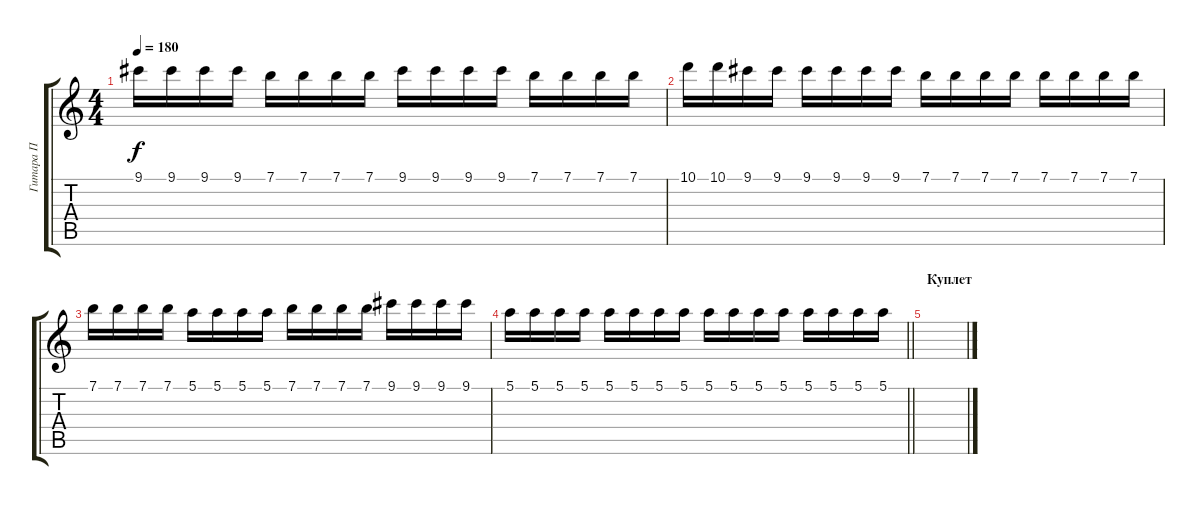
\track ("Гитара П" "Гитара П") {instrument overdrivenguitar}
\staff {score tabs}
\tuning (E4 B3 G3 D3 A2 E2) {hide}
\ts (4 4)
\tempo 180
\clef g2
\ks c
9.1.16{dy f} 9.1.16 9.1.16 9.1.16 7.1.16 7.1.16 7.1.16 7.1.16 9.1.16 9.1.16 9.1.16 9.1.16 7.1.16 7.1.16 7.1.16 7.1.16 |
10.1.16 10.1.16 9.1.16 9.1.16 9.1.16 9.1.16 9.1.16 9.1.16 7.1.16 7.1.16 7.1.16 7.1.16 7.1.16 7.1.16 7.1.16 7.1.16 |
7.1.16 7.1.16 7.1.16 7.1.16 5.1.16 5.1.16 5.1.16 5.1.16 7.1.16 7.1.16 7.1.16 7.1.16 9.1.16 9.1.16 9.1.16 9.1.16 |
\barLineRight lightlight
5.1.16 5.1.16 5.1.16 5.1.16 5.1.16 5.1.16 5.1.16 5.1.16 5.1.16 5.1.16 5.1.16 5.1.16 5.1.16 5.1.16 5.1.16 5.1.16 |
\section ("" "Куплет")
